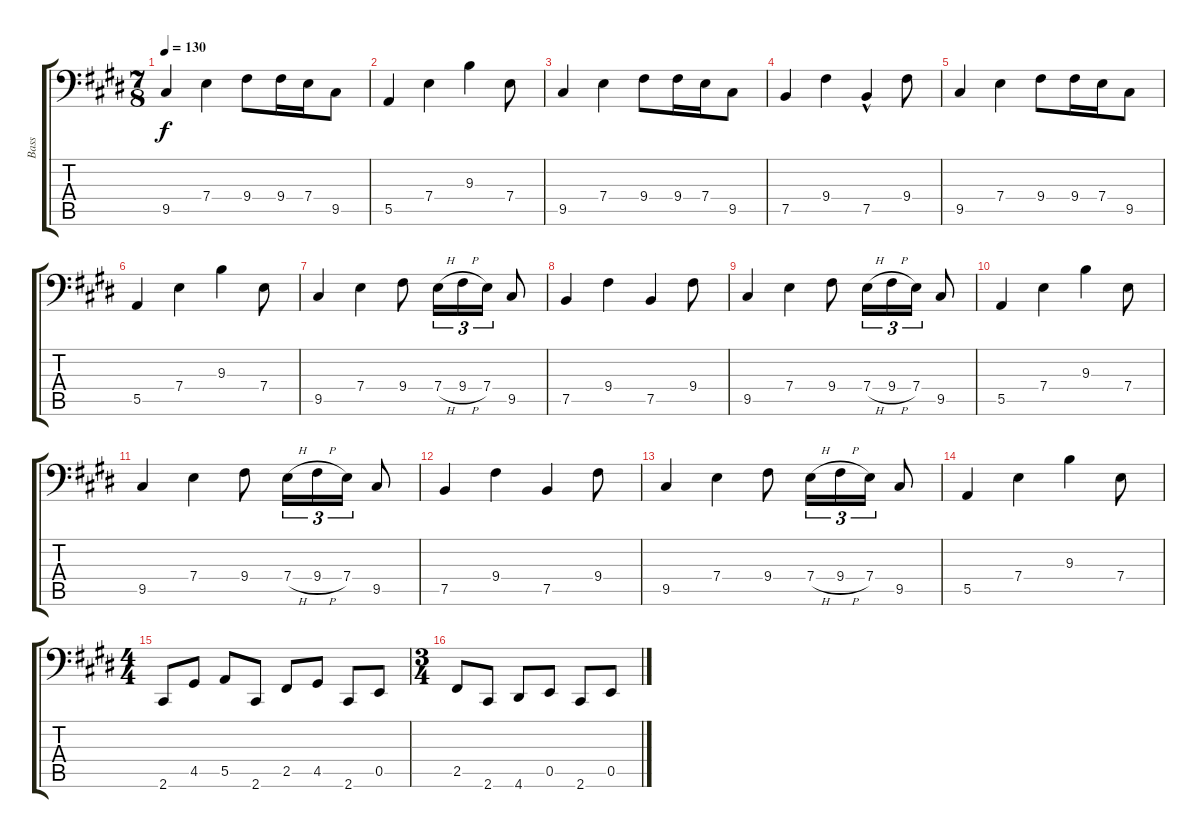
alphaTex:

\track ("Bass" "Bass") {instrument electricbassfinger}
\staff {score tabs}
\tuning (C3 G2 D2 A1 E1 B0) {hide}
\ts (7 8)
\tempo 130
\clef f4
\ks e
9.5.4{dy f} 7.4.4 9.4.8 9.4.16 7.4.16 9.5.8 |
5.5.4 7.4.4 9.3.4 7.4.8 |
9.5.4 7.4.4 9.4.8 9.4.16 7.4.16 9.5.8 |
7.5.4 9.4.4 7.5{hac}.4 9.4.8 |
9.5.4 7.4.4 9.4.8 9.4.16 7.4.16 9.5.8 |
5.5.4 7.4.4 9.3.4 7.4.8 |
9.5.4 7.4.4 9.4.8 7.4{h}.16{tu (3 2)} 9.4{h}.16{tu (3 2)} 7.4.16{tu (3 2)} 9.5.8 |
7.5.4 9.4.4 7.5.4 9.4.8 |
9.5.4 7.4.4 9.4.8 7.4{h}.16{tu (3 2)} 9.4{h}.16{tu (3 2)} 7.4.16{tu (3 2)} 9.5.8 |
5.5.4 7.4.4 9.3.4 7.4.8 |
9.5.4 7.4.4 9.4.8 7.4{h}.16{tu (3 2)} 9.4{h}.16{tu (3 2)} 7.4.16{tu (3 2)} 9.5.8 |
7.5.4 9.4.4 7.5.4 9.4.8 |
9.5.4 7.4.4 9.4.8 7.4{h}.16{tu (3 2)} 9.4{h}.16{tu (3 2)} 7.4.16{tu (3 2)} 9.5.8 |
5.5.4 7.4.4 9.3.4 7.4.8 |
\ts (4 4)
2.6.8 4.5.8 5.5.8 2.6.8 2.5.8 4.5.8 2.6.8 0.5.8 |
\ts (3 4)
2.5.8 2.6.8 4.6.8 0.5.8 2.6.8 0.5.8
